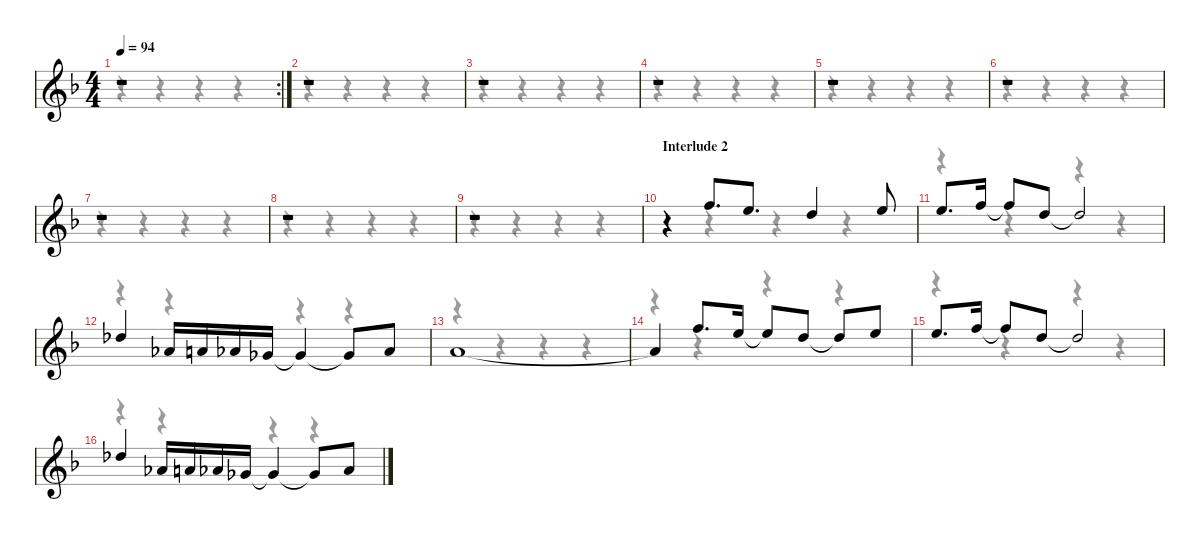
\defaultSystemsLayout 4
\hideDynamics
\bracketExtendMode nobrackets
\singleTrackTrackNamePolicy hidden
\multiTrackTrackNamePolicy hidden
\otherSystemsTrackNameOrientation horizontal
\track ("P. Wiberg (Keyboards I)" "vln.") {instrument synthstrings1}
\staff {score}
\tuning (E4 A3 F3 D3 A2 D2)
\voice
\rc 2
\ts (4 4)
\tempo 94
\clef g2
\ks dminor
r.1{dy f beam Up} |
r.1{beam Up} |
r.1{beam Up} |
r.1{beam Up} |
r.1{beam Up} |
r.1{beam Up} |
r.1{beam Up} |
r.1{beam Up} |
r.1{beam Up} |
\section ("" "Interlude 2")
r.4{beam Up} 13.1{acc forcenatural}.8{d beam Up} 12.1{acc forcenatural}.8{d beam Up} 10.1{acc forcenatural}.4{beam Up} 12.1{acc forcenatural}.8{beam Up} |
12.1{acc forcenatural}.8{d beam Up} 13.1{acc forcenatural}.16{beam Up} 13.1{t acc forcenatural}.8{beam Up} 10.1{acc forcenatural}.8{beam Up} 10.1{t acc forcenatural}.2{beam Up} |
9.1{acc b}.4{beam Up} 11.2{acc b}.16{beam Up} 12.2{acc forcenatural}.16{beam Up} 11.2{acc b}.16{beam Up} 9.2{acc b}.16{beam Up} 9.2{t acc b}.4{beam Up} 9.2{t acc b}.8{beam Up} 11.2{acc b}.8{beam Up} |
12.2{acc forcenatural}.1{beam Up} |
12.2{t acc forcenatural}.4{beam Up} 13.1{acc forcenatural}.8{d beam Up} 12.1{acc forcenatural}.16{beam Up} 12.1{t acc forcenatural}.8{beam Up} 10.1{acc forcenatural}.8{beam Up} 10.1{t acc forcenatural}.8{beam Up} 12.1{acc forcenatural}.8{beam Up} |
12.1{acc forcenatural}.8{d beam Up} 13.1{acc forcenatural}.16{beam Up} 13.1{t acc forcenatural}.8{beam Up} 10.1{acc forcenatural}.8{beam Up} 10.1{t acc forcenatural}.2{beam Up} |
9.1{acc b}.4{beam Up} 11.2{acc b}.16{beam Up} 12.2{acc forcenatural}.16{beam Up} 11.2{acc b}.16{beam Up} 9.2{acc b}.16{beam Up} 9.2{t acc b}.4{beam Up} 9.2{t acc b}.8{beam Up} 11.2{acc b}.8{beam Up}
\voice
\clef g2
\ottava regular
\simile none
\ks dminor
r.4{dy mf beam Down} r.4{beam Down} r.4{beam Down} r.4{beam Down} |
r.4{beam Down} r.4{beam Down} r.4{beam Down} r.4{beam Down} |
r.4{beam Down} r.4{beam Down} r.4{beam Down} r.4{beam Down} |
r.4{beam Down} r.4{beam Down} r.4{beam Down} r.4{beam Down} |
r.4{beam Down} r.4{beam Down} r.4{beam Down} r.4{beam Down} |
r.4{beam Down} r.4{beam Down} r.4{beam Down} r.4{beam Down} |
r.4{beam Down} r.4{beam Down} r.4{beam Down} r.4{beam Down} |
r.4{beam Down} r.4{beam Down} r.4{beam Down} r.4{beam Down} |
r.4{beam Down} r.4{beam Down} r.4{beam Down} r.4{beam Down} |
r.4{beam Down} r.4{beam Down} r.4{beam Down} r.4{beam Down} |
r.4{beam Down} r.4{beam Down} r.4{beam Down} r.4{beam Down} |
r.4{beam Down} r.4{beam Down} r.4{beam Down} r.4{beam Down} |
r.4{beam Down} r.4{beam Down} r.4{beam Down} r.4{beam Down} |
r.4{beam Down} r.4{beam Down} r.4{beam Down} r.4{beam Down} |
r.4{beam Down} r.4{beam Down} r.4{beam Down} r.4{beam Down} |
r.4{beam Down} r.4{beam Down} r.4{beam Down} r.4{beam Down}
